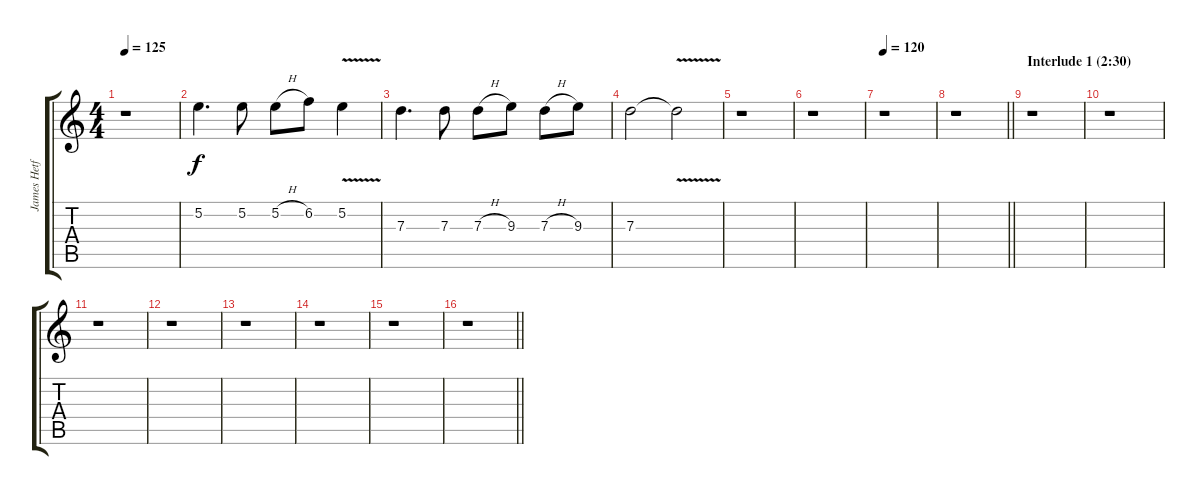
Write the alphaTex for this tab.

\track ("James Hetfield Lead Gtr." "James Hetf") {instrument distortionguitar}
\staff {score tabs}
\tuning (E4 B3 G3 D3 A2 E2) {hide}
\ts (4 4)
\tempo 125
\clef g2
\ks aminor
r.1{dy f} |
5.2.4{d} 5.2.8 5.2{h}.8 6.2.8 5.2{v}.4 |
7.3.4{d} 7.3.8 7.3{h}.8 9.3.8 7.3{h}.8 9.3.8 |
7.3.2 7.3{v t}.2 |
r.1 |
r.1 |
\tempo 120
r.1 |
\barLineRight lightlight
r.1 |
\section ("" "Interlude 1 (2:30)")
r.1 |
r.1 |
r.1 |
r.1 |
r.1 |
r.1 |
r.1 |
\barLineRight lightlight
r.1
